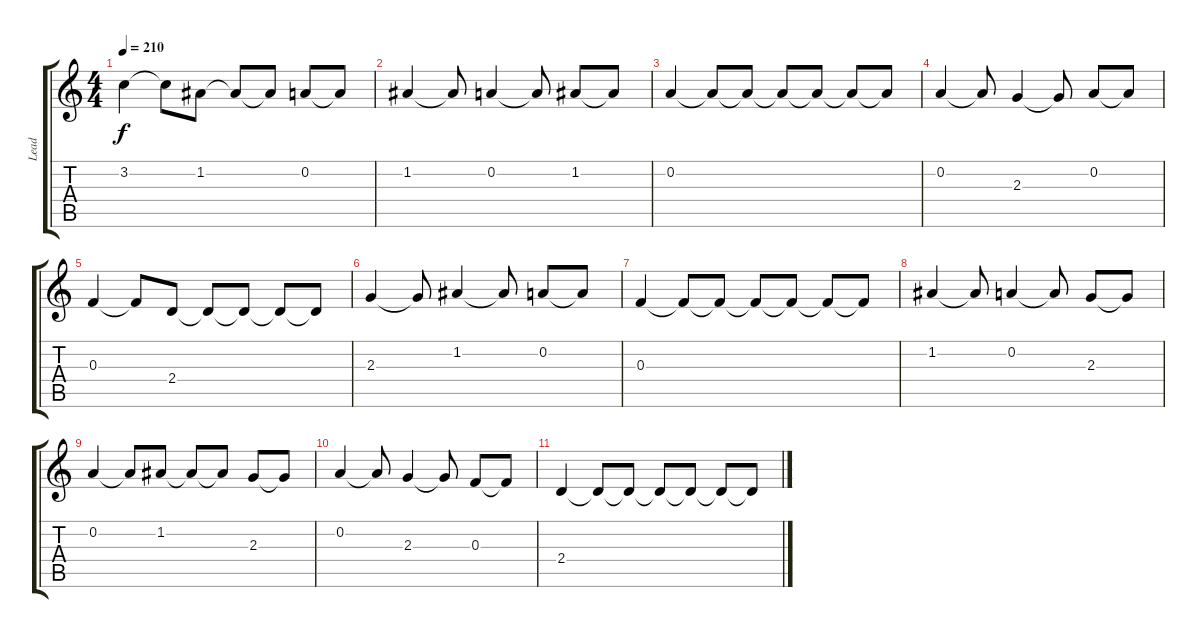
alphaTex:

\track ("Lead" "Lead") {instrument distortionguitar}
\staff {score tabs}
\tuning (D4 A3 F3 C3 G2 C2) {hide}
\ts (4 4)
\tempo 210
\clef g2
\ks c
3.2.4{dy f} 3.2{t}.8 1.2.8 1.2{t}.8 1.2{t}.8 0.2.8 0.2{t}.8 |
1.2.4 1.2{t}.8 0.2.4 0.2{t}.8 1.2.8 1.2{t}.8 |
0.2.4 0.2{t}.8 0.2{t}.8 0.2{t}.8 0.2{t}.8 0.2{t}.8 0.2{t}.8 |
0.2.4 0.2{t}.8 2.3.4 2.3{t}.8 0.2.8 0.2{t}.8 |
0.3.4 0.3{t}.8 2.4.8 2.4{t}.8 2.4{t}.8 2.4{t}.8 2.4{t}.8 |
2.3.4 2.3{t}.8 1.2.4 1.2{t}.8 0.2.8 0.2{t}.8 |
0.3.4 0.3{t}.8 0.3{t}.8 0.3{t}.8 0.3{t}.8 0.3{t}.8 0.3{t}.8 |
1.2.4 1.2{t}.8 0.2.4 0.2{t}.8 2.3.8 2.3{t}.8 |
0.2.4 0.2{t}.8 1.2.8 1.2{t}.8 1.2{t}.8 2.3.8 2.3{t}.8 |
0.2.4 0.2{t}.8 2.3.4 2.3{t}.8 0.3.8 0.3{t}.8 |
2.4.4 2.4{t}.8 2.4{t}.8 2.4{t}.8 2.4{t}.8 2.4{t}.8 2.4{t}.8
